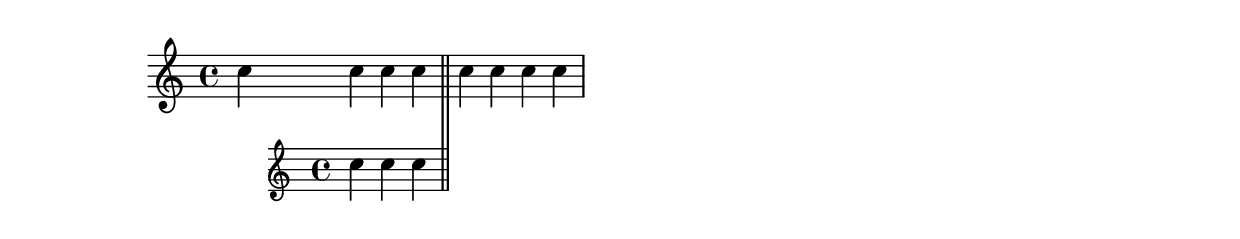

\header { texidoc = " Staves starting and ending halfway include clefs
    and bar lines.  " }

\version "2.3.22"

\score {
    \new StaffGroup  \relative c''  <<
	\new Staff { c4  c c c \bar "||" c c c c }
	{ \skip 4 \new Staff { c c c } }
    >>
	\layout {}	       
	 }
